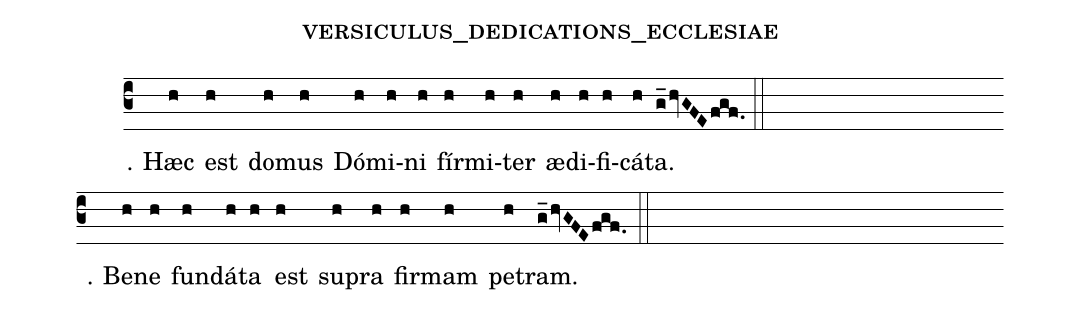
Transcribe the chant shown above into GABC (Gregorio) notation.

name:versiculus_dedications_ecclesiae;
%%
(c3) ℣. Hæc(h) est(h) do(h)mus(h) Dó(h)mi(h)ni(h) fír(h)mi(h)ter(h) æ(h)di(h)fi(h)cá(h)ta.(g_hvGFEfgf.) (::) (Z-)
 ℟. Be(h)ne(h) fun(h)dá(h)ta(h) est(h) su(h)pra(h) fir(h)mam(h) pe(h)tram.(g_hvGFEfgf.) (::)
